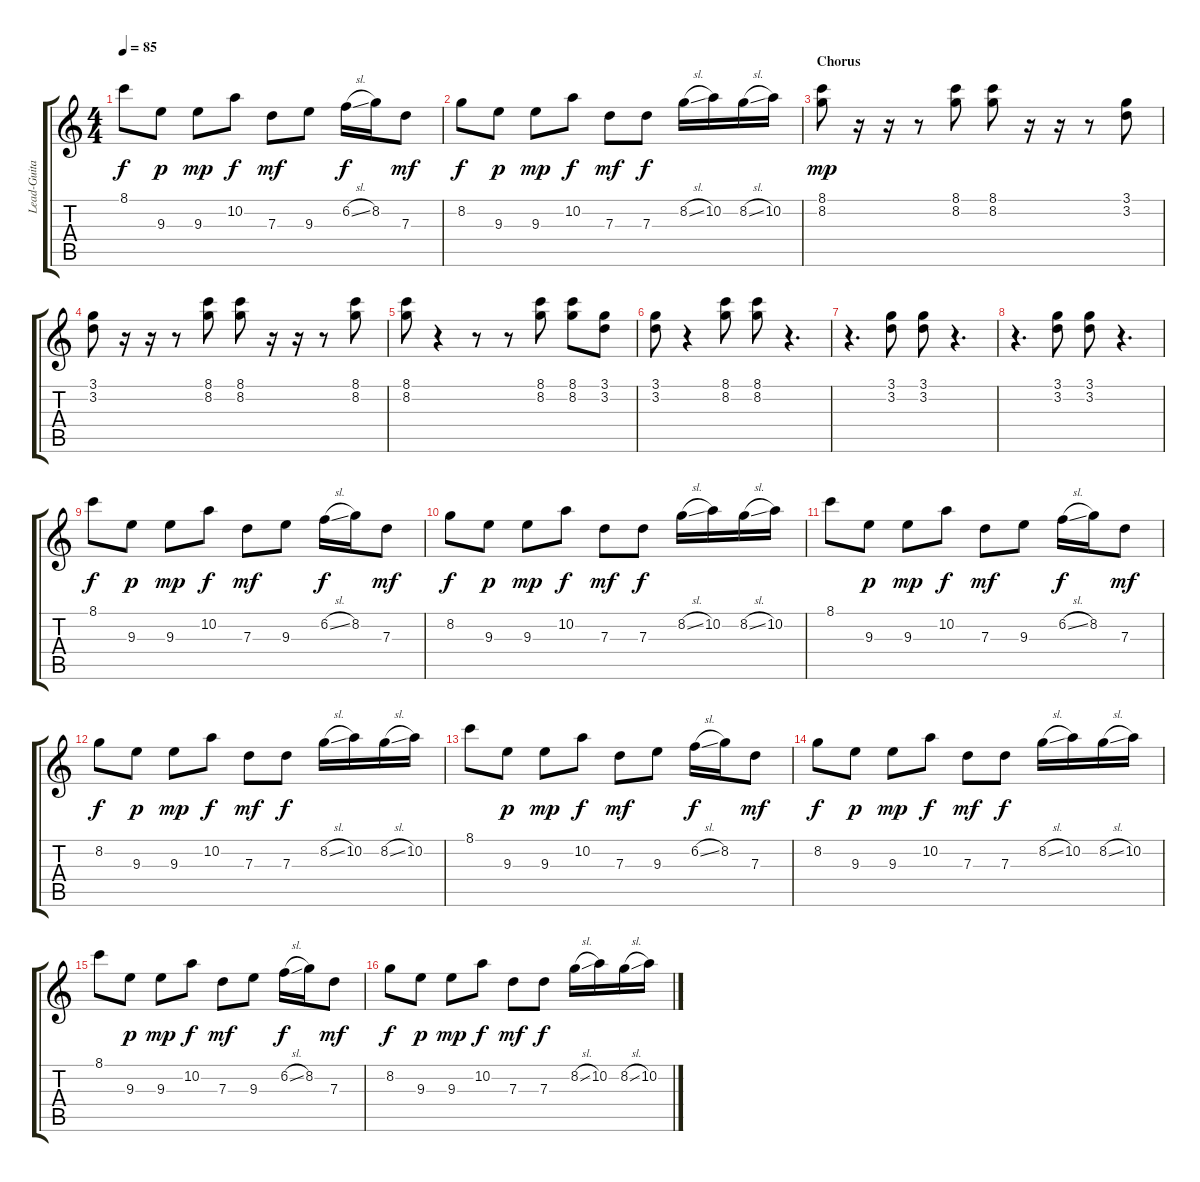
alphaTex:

\track ("Lead-Guitar" "Lead-Guita") {instrument electricguitarclean}
\staff {score tabs}
\tuning (E4 B3 G3 D3 A2 E2) {hide}
\ts (4 4)
\tempo 85
\clef g2
\ks c
8.1.8{dy f} 9.3.8{dy p} 9.3.8{dy mp} 10.2.8{dy f} 7.3.8{dy mf} 9.3.8 6.2{sl}.16{dy f} 8.2.16 7.3.8{dy mf} |
8.2.8{dy f} 9.3.8{dy p} 9.3.8{dy mp} 10.2.8{dy f} 7.3.8{dy mf} 7.3.8{dy f} 8.2{sl}.16 10.2.16 8.2{sl}.16 10.2.16 |
\section ("" "Chorus")
(8.1 8.2).8{dy mp} r.16 r.16 r.8 (8.1 8.2).8 (8.1 8.2).8 r.16 r.16 r.8 (3.1 3.2).8 |
(3.1 3.2).8 r.16 r.16 r.8 (8.1 8.2).8 (8.1 8.2).8 r.16 r.16 r.8 (8.1 8.2).8 |
(8.1 8.2).8 r.4 r.8 r.8 (8.1 8.2).8 (8.1 8.2).8 (3.1 3.2).8 |
(3.1 3.2).8 r.4 (8.1 8.2).8 (8.1 8.2).8 r.4{d} |
r.4{d} (3.1 3.2).8 (3.1 3.2).8 r.4{d} |
r.4{d} (3.1 3.2).8 (3.1 3.2).8 r.4{d} |
8.1.8{dy f} 9.3.8{dy p} 9.3.8{dy mp} 10.2.8{dy f} 7.3.8{dy mf} 9.3.8 6.2{sl}.16{dy f} 8.2.16 7.3.8{dy mf} |
8.2.8{dy f} 9.3.8{dy p} 9.3.8{dy mp} 10.2.8{dy f} 7.3.8{dy mf} 7.3.8{dy f} 8.2{sl}.16 10.2.16 8.2{sl}.16 10.2.16 |
8.1.8 9.3.8{dy p} 9.3.8{dy mp} 10.2.8{dy f} 7.3.8{dy mf} 9.3.8 6.2{sl}.16{dy f} 8.2.16 7.3.8{dy mf} |
8.2.8{dy f} 9.3.8{dy p} 9.3.8{dy mp} 10.2.8{dy f} 7.3.8{dy mf} 7.3.8{dy f} 8.2{sl}.16 10.2.16 8.2{sl}.16 10.2.16 |
8.1.8 9.3.8{dy p} 9.3.8{dy mp} 10.2.8{dy f} 7.3.8{dy mf} 9.3.8 6.2{sl}.16{dy f} 8.2.16 7.3.8{dy mf} |
8.2.8{dy f} 9.3.8{dy p} 9.3.8{dy mp} 10.2.8{dy f} 7.3.8{dy mf} 7.3.8{dy f} 8.2{sl}.16 10.2.16 8.2{sl}.16 10.2.16 |
8.1.8 9.3.8{dy p} 9.3.8{dy mp} 10.2.8{dy f} 7.3.8{dy mf} 9.3.8 6.2{sl}.16{dy f} 8.2.16 7.3.8{dy mf} |
8.2.8{dy f} 9.3.8{dy p} 9.3.8{dy mp} 10.2.8{dy f} 7.3.8{dy mf} 7.3.8{dy f} 8.2{sl}.16 10.2.16 8.2{sl}.16 10.2.16
